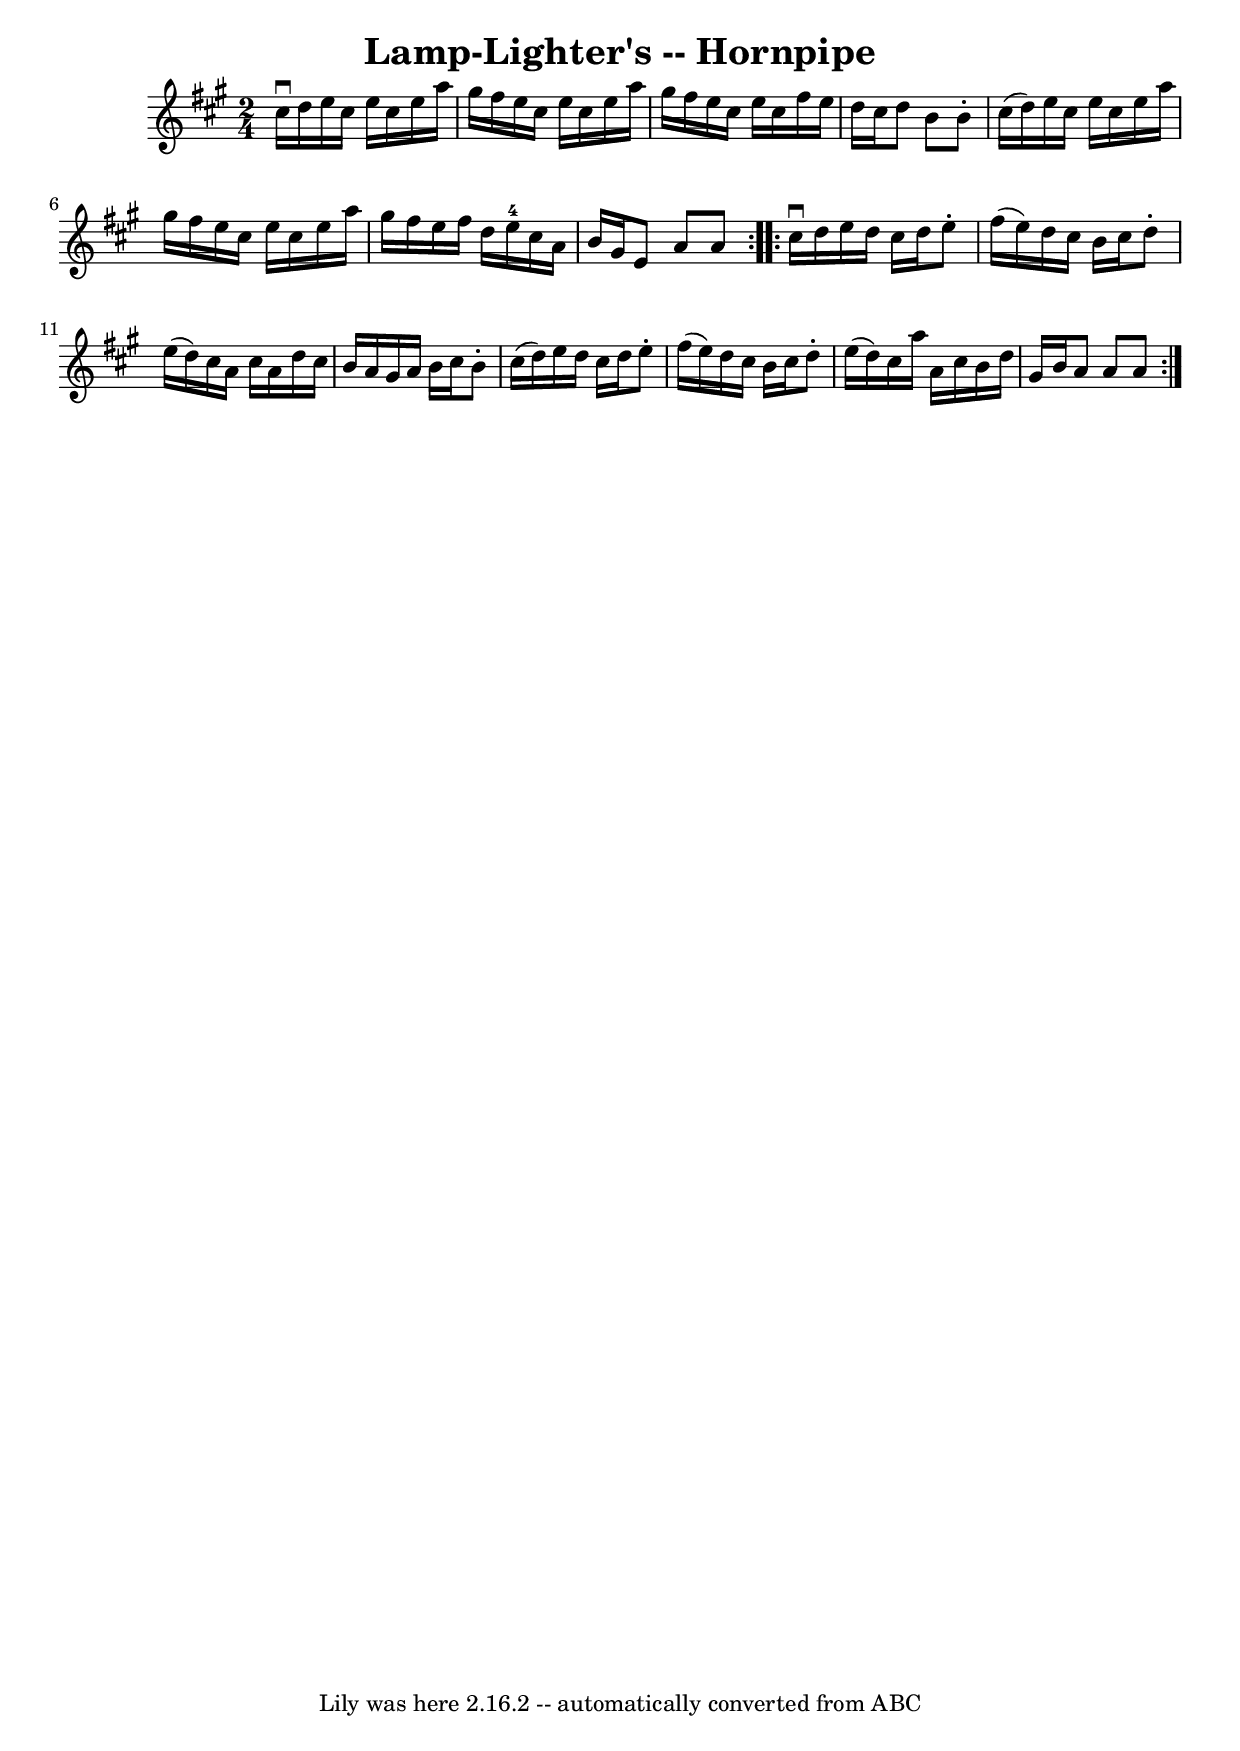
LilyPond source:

\version "2.7.40"
\include "Mammoth.ily"
\header {
	%% book = "Cole's 1000 Fiddle Tunes"
	crossRefNumber = "1"
	footnotes = ""
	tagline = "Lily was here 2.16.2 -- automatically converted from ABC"
	title = "Lamp-Lighter's -- Hornpipe"
}
voicedefault =  {


\repeat volta 2 {
\time 2/4 
\key a \major cis''16^\downbow d''16  |
 e''16    
cis''16 e''16 cis''16 e''16 a''16 gis''16 fis''16  |
   
e''16 cis''16 e''16 cis''16 e''16 a''16 gis''16 fis''16  
|
 e''16 cis''16 e''16 cis''16 fis''16 e''16 d''16    
cis''16  |
 d''8 b'8 b'8 -. cis''16 (d''16) |
     
e''16 cis''16 e''16 cis''16 e''16 a''16 gis''16 fis''16  
|
 e''16 cis''16 e''16 cis''16 e''16 a''16 gis''16    
fis''16  |
 e''16 fis''16 d''16 e''16-4 cis''16 a'16   
 b'16 gis'16  |
 e'8 a'8 a'8  }     \repeat volta 2 {   
cis''16^\downbow d''16  |
 e''16 d''16 cis''16 d''16    
e''8 -. fis''16 (e''16) |
 d''16 cis''16 b'16 cis''16  
 d''8 -. e''16 (d''16) |
 cis''16 a'16 cis''16 a'16   
 d''16 cis''16 b'16 a'16  |
 gis'16 a'16 b'16 cis''16 
 b'8 -. cis''16 (d''16) |
 e''16 d''16 cis''16    
d''16 e''8 -. fis''16 (e''16) |
 d''16 cis''16 b'16    
cis''16 d''8 -. e''16 (d''16) |
 cis''16 a''16 a'16    
cis''16 b'16 d''16 gis'16 b'16  |
 a'8 a'8 a'8  }   
}

\score{
    <<

	\context Staff="default"
	{
	    \voicedefault 
	}

    >>
	\layout {
	}
	\midi {}
}
